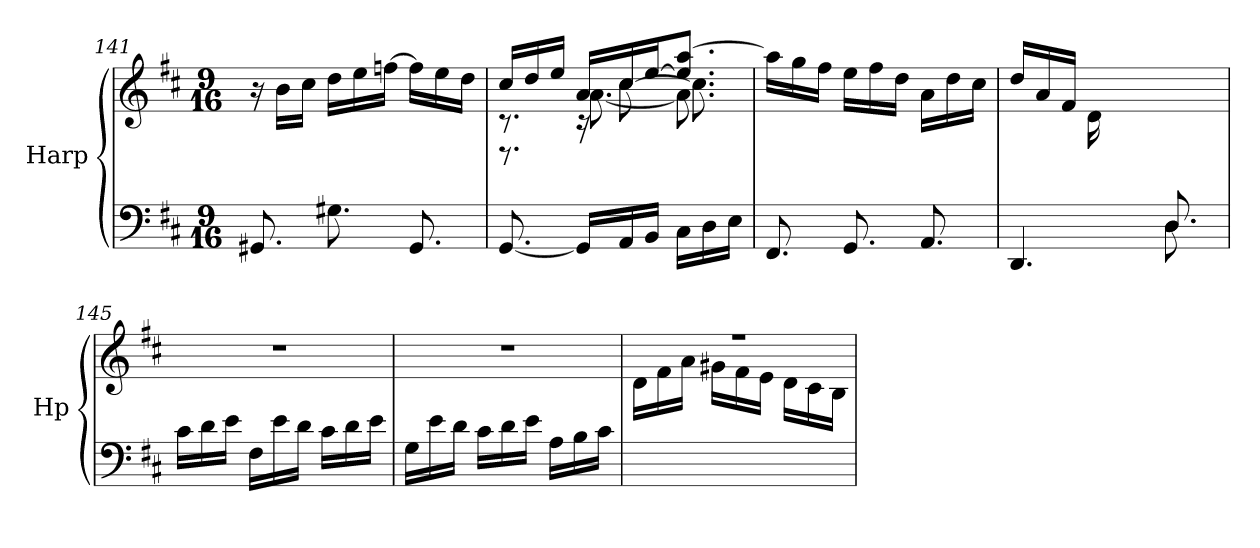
**kern	**kern
*part1	*part1
*staff2	*staff1
*I"Harp	*
*I'Hp	*
!!LO:PB:g=z
*clefF4	*clefG2
*k[f#c#]	*k[f#c#]
*M9/16	*M9/16
=141	=141
8.GG#X/	16r
.	16b\LL
.	16cc#\JJ
8.G#X\	16dd\LL
.	16ee\
.	[16ffn\JJ
8.GG#/	16ff\LL]
.	16ee\
.	16dd\JJ
=142	=142
*	*^
*	*	*^
[8.GG/	16cc#/LL	8.rD	8.rc
.	16dd/	.	.
.	16ee/JJ	.	.
16GG/LL]	16a/LL	[8.a\	16rc
16AA/	16cc#/	.	[8cc#\
16BB/JJ	[16ee/J	.	.
16C#\LL	8.ee/] [8.aa/J	8.a\]	8.cc#\]
16D\	.	.	.
16E\JJ	.	.	.
*	*v	*v	*v
=143	=143
8.FF#/	16aa\LL]
.	16gg\
.	16ff#\JJ
8.GG/	16ee\LL
.	16ff#\
.	16dd\JJ
8.AA/	16a\LL
.	16dd\
.	16cc#\JJ
=144	=144
*^	*
4ryy	4.DD/	16dd/LL
.	.	16a/
.	.	16f#/JJ
.	.	16d\LL
16A/	.	4ryy
16F#/JJ	.	.
8.D/	8.D\	.
.	.	16ryy
*v	*v	*
!!LO:LB:g=z
=145	=145
16c#\LL	16%9r
16d\	.
16e\JJ	.
16F#\LL	.
16e\	.
16d\JJ	.
16c#\LL	.
16d\	.
16e\JJ	.
=146	=146
16G\LL	16%9r
16e\	.
16d\JJ	.
16c#\LL	.
16d\	.
16e\JJ	.
16A\LL	.
16B\	.
16c#\JJ	.
=147	=147
*	*^
2ryy	16%9r	16d\LL
.	.	16f#\
.	.	16a\JJ
.	.	16g#X\LL
.	.	16f#\
.	.	16e\JJ
.	.	16d\LL
.	.	16c#\
16ryy	.	16B\JJ
*	*v	*v
=	=
*-	*-
